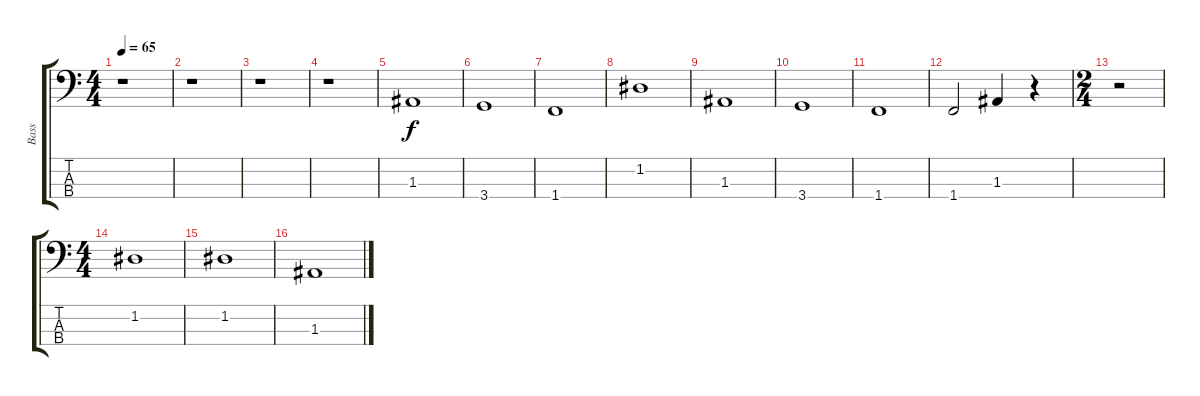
\track ("Bass" "Bass") {instrument electricbassfinger}
\staff {score tabs}
\tuning (G2 D2 A1 E1) {hide}
\ts (4 4)
\tempo 65
\clef f4
\ks c
r.1{dy f instrument electricbassfinger} |
r.1 |
r.1 |
r.1 |
1.3.1 |
3.4.1 |
1.4.1 |
1.2.1 |
1.3.1 |
3.4.1 |
1.4.1 |
1.4.2 1.3.4 r.4 |
\ts (2 4)
r.2 |
\ts (4 4)
1.2.1 |
1.2.1 |
1.3.1
